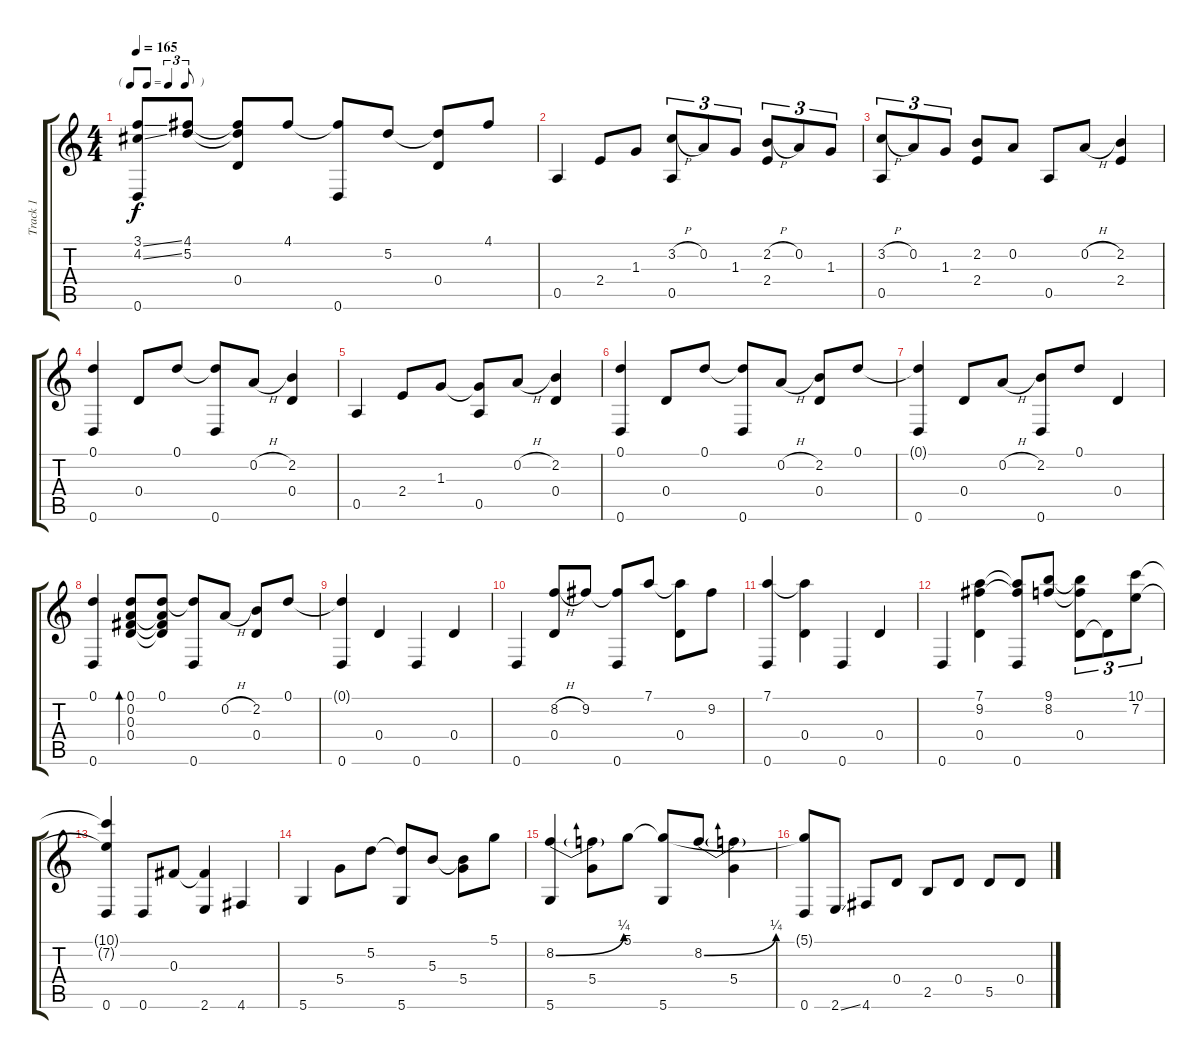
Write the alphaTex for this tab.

\track ("Track 1" "Track 1") {instrument acousticguitarsteel}
\staff {score tabs}
\tuning (D4 A3 Gb3 D3 A2 D2) {hide}
\ts (4 4)
\tf triplet8th
\tempo 165
\clef g2
\ks c
(3.1{ss} 4.2{ss} 0.6).8{dy f} (4.1 5.2).8 (4.1{t} 5.2{t} 0.4).8 4.1.8 (4.1{t} 0.6).8 5.2.8 (5.2{t} 0.4).8 4.1.8 |
0.5.4 2.4.8 1.3.8 (3.2{h} 0.5).8{tu (3 2)} 0.2.8{tu (3 2)} 1.3.8{tu (3 2)} (2.2{h} 2.4).8{tu (3 2)} 0.2.8{tu (3 2)} 1.3.8{tu (3 2)} |
(3.2{h} 0.5).8{tu (3 2)} 0.2.8{tu (3 2)} 1.3.8{tu (3 2)} (2.2 2.4).8 0.2.8 0.5.8 0.2{h}.8 (2.2 2.4).4 |
(0.1 0.6).4 0.4.8 0.1.8 (0.1{t} 0.6).8 0.2{h}.8 (2.2 0.4).4 |
0.5.4 2.4.8 1.3.8 (1.3{t} 0.5).8 0.2{h}.8 (2.2 0.4).4 |
(0.1 0.6).4 0.4.8 0.1.8 (0.1{t} 0.6).8 0.2{h}.8 (2.2 0.4).8 0.1.8 |
(0.1{t} 0.6).4 0.4.8 0.2{h}.8 (2.2 0.6).8 0.1.8 0.4.4 |
(0.1 0.6).4 (0.1 0.2 0.3 0.4).8{bd 120} (0.1 0.2{t} 0.3{t} 0.4{t}).8 (0.1{t} 0.6).8 0.2{h}.8 (2.2 0.4).8 0.1.8 |
(0.1{t} 0.6).4 0.4.4 0.6.4 0.4.4 |
0.6.4 (8.2{h} 0.4).8 9.2.8 (9.2{t} 0.6).8 7.1.8 (7.1{t} 0.4).8 9.2.8 |
(7.1 0.6).4 (7.1{t} 0.4).4 0.6.4 0.4.4 |
0.6.4 (7.1 9.2 0.4).4 (7.1{t} 9.2{t} 0.6).8 (9.1 8.2).8 (9.1{t} 8.2{t} 0.4).8{tu (3 2)} 0.4{t}.8{tu (3 2)} (10.1 7.2).8{tu (3 2)} |
(10.1{t} 7.2{t} 0.6).4 0.6.8 0.3.8 (0.3{t} 2.6).4 4.6.4 |
5.6.4 5.4.8 5.2.8 (5.2{t} 5.6).8 5.3.8 (5.3{t} 5.4).8 5.1.8 |
(8.2{be (bend 0 0 60 1)} 5.6).4 (8.2{t} 5.4).8 5.1.8 (5.1{t} 5.6).8 8.2{be (bend 0 0 60 1)}.8 (8.2{t} 5.4).4 |
(5.1{t} 0.6).8 2.6{ss}.8 4.6.8 0.4.8 2.5.8 0.4.8 5.5.8 0.4.8
